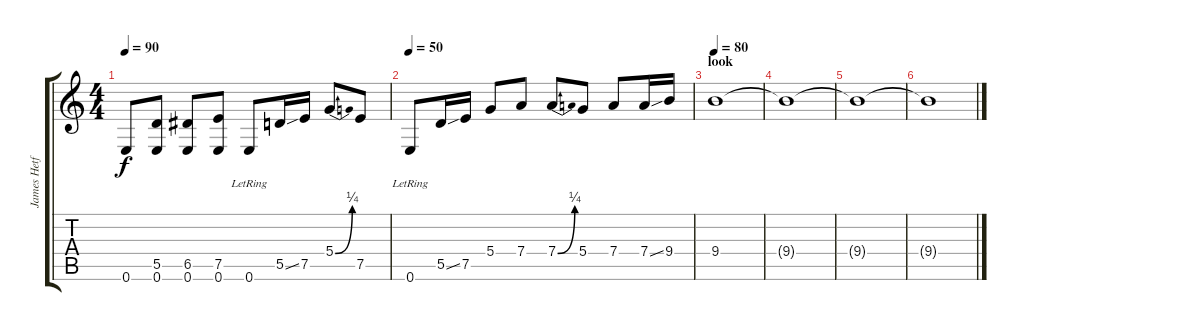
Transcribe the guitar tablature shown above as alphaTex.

\track ("James Hetfield" "James Hetf") {instrument overdrivenguitar}
\staff {score tabs}
\tuning (E4 B3 G3 D3 A2 E2) {hide}
\ts (4 4)
\tempo 90
\clef g2
\ks c
0.6.8{dy f} (5.5 0.6).8 (6.5 0.6).8 (7.5 0.6).8 0.6{lr}.8 5.5{ss}.16 7.5.16 5.4{be (bend 0 0 60 1)}.8 7.5.8 |
\tempo 50
0.6{lr}.8 5.5{ss}.16 7.5.16 5.4.8 7.4.8 7.4{be (bend 0 0 60 1)}.8 5.4.8 7.4.8 7.4{ss}.16 9.4.16 |
\section ("" "look")
\tempo 80
9.4.1 |
9.4{t}.1 |
9.4{t}.1{volume 4} |
9.4{t}.1{volume 0}
